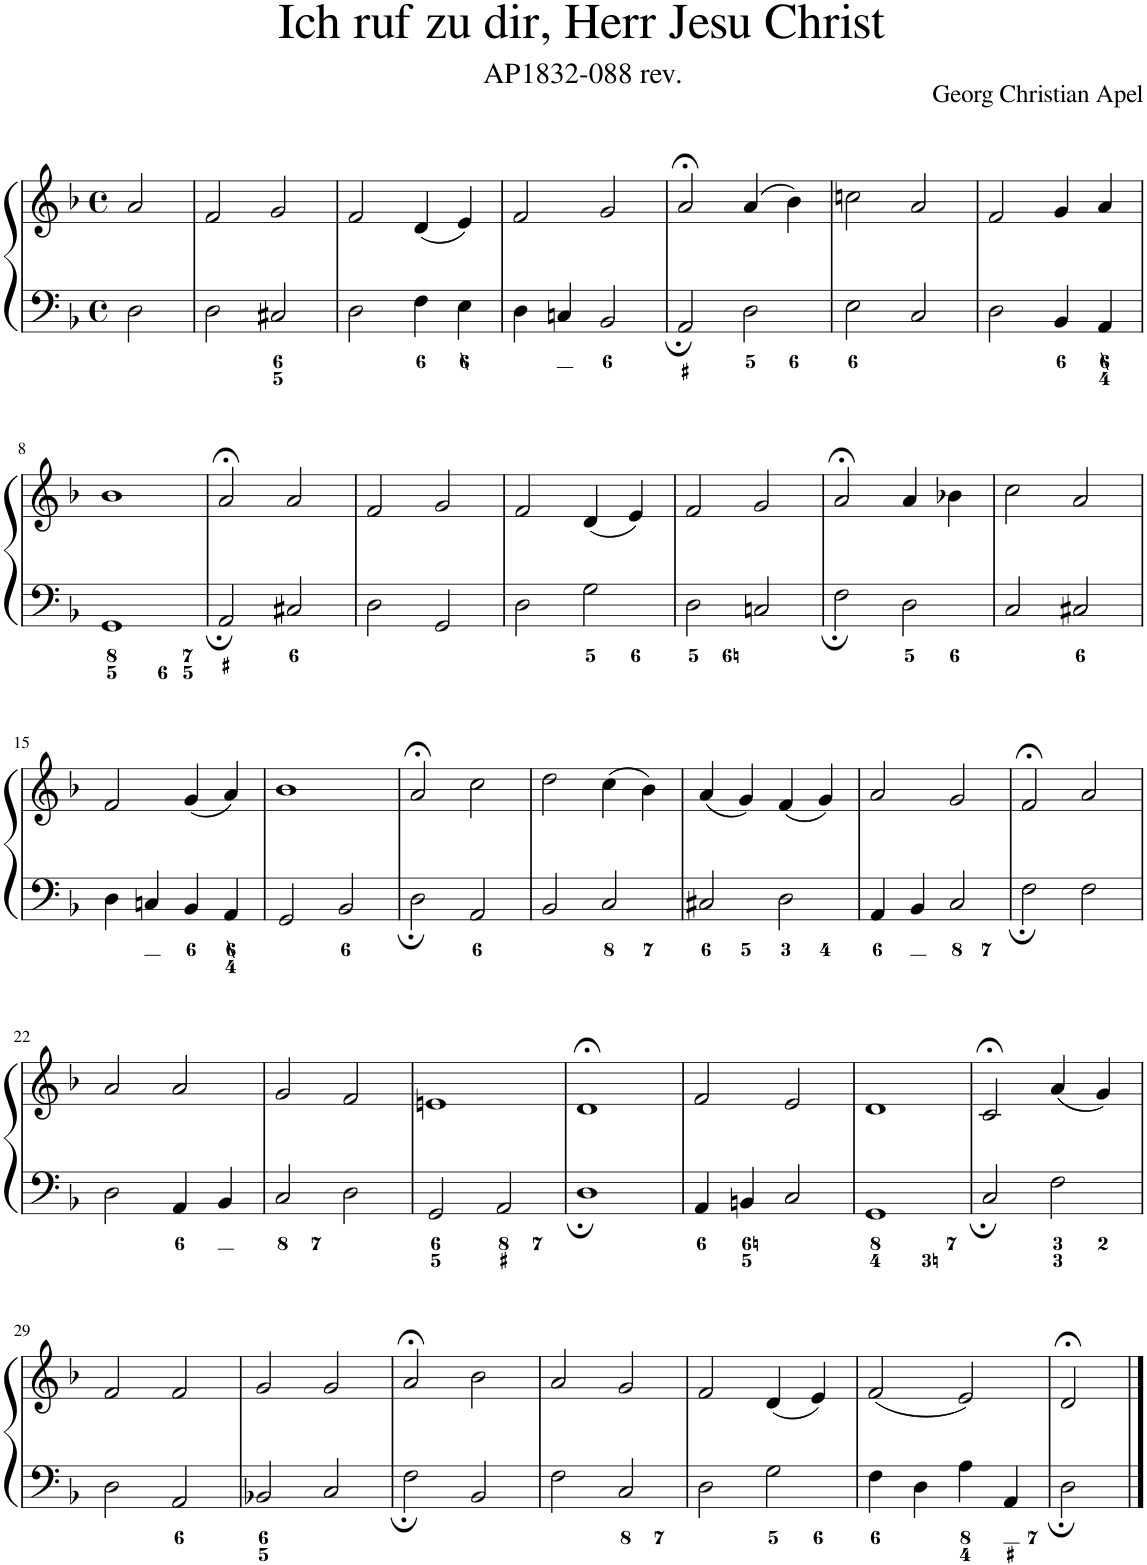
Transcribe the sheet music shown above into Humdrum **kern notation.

**kern	**kern
*part1	*part1
*staff2	*staff1
*I"Piano	*
*I'Pno.	*
*clefF4	*clefG2
*k[b-]	*k[b-]
*M4/4	*M4/4
*met(c)	*met(c)
=1	=1
2D\	2a/
=2	=2
2D\	2f/
2C#X/	2g/
=3	=3
2D\	2f/
4F\	(4d/
4E\	4e/)
=4	=4
4D\	2f/
4Cn/	.
2BB-/	2g/
=5	=5
2AA/	2a;</
2D\	(4a/
.	4b-\)
=6	=6
2E\	2ccn\
2C/	2a/
=7	=7
2D\	2f/
4BB-/	4g/
4AA/	4a/
!!LO:LB:g=z
=8	=8
1GG	1b-
=9	=9
2AA/	2a;</
2C#X/	2a/
=10	=10
2D\	2f/
2GG/	2g/
=11	=11
2D\	2f/
2G\	(4d/
.	4e/)
=12	=12
2D\	2f/
2Cn/	2g/
=13	=13
2F\	2a;</
2D\	4a/
.	4b-X\
=14	=14
2C/	2cc\
2C#X/	2a/
!!LO:LB:g=z
=15	=15
4D\	2f/
4Cn/	.
4BB-/	(4g/
4AA/	4a/)
=16	=16
2GG/	1b-
2BB-/	.
=17	=17
2D\	2a;</
2AA/	2cc\
=18	=18
2BB-/	2dd\
2C/	(4cc\
.	4b-\)
=19	=19
2C#X/	(4a/
.	4g/)
2D\	(4f/
.	4g/)
=20	=20
4AA/	2a/
4BB-/	.
2C/	2g/
=21	=21
2F\	2f;</
2F\	2a/
!!LO:LB:g=z
=22	=22
2D\	2a/
4AA/	2a/
4BB-/	.
=23	=23
2C/	2g/
2D\	2f/
=24	=24
2GG/	1en
2AA/	.
=25	=25
1D	1d;<
=26	=26
4AA/	2f/
4BBn/	.
2C/	2e/
=27	=27
1GG	1d
=28	=28
2C/	2c;</
2F\	(4a/
.	4g/)
!!LO:LB:g=z
=29	=29
2D\	2f/
2AA/	2f/
=30	=30
2BB-X/	2g/
2C/	2g/
=31	=31
2F\	2a;</
2BB-/	2b-\
=32	=32
2F\	2a/
2C/	2g/
=33	=33
2D\	2f/
2G\	(4d/
.	4e/)
=34	=34
4F\	(2f/
4D\	.
4A\	2e/)
4AA/	.
=35	=35
2D\	2d;</
==	==
*-	*-
